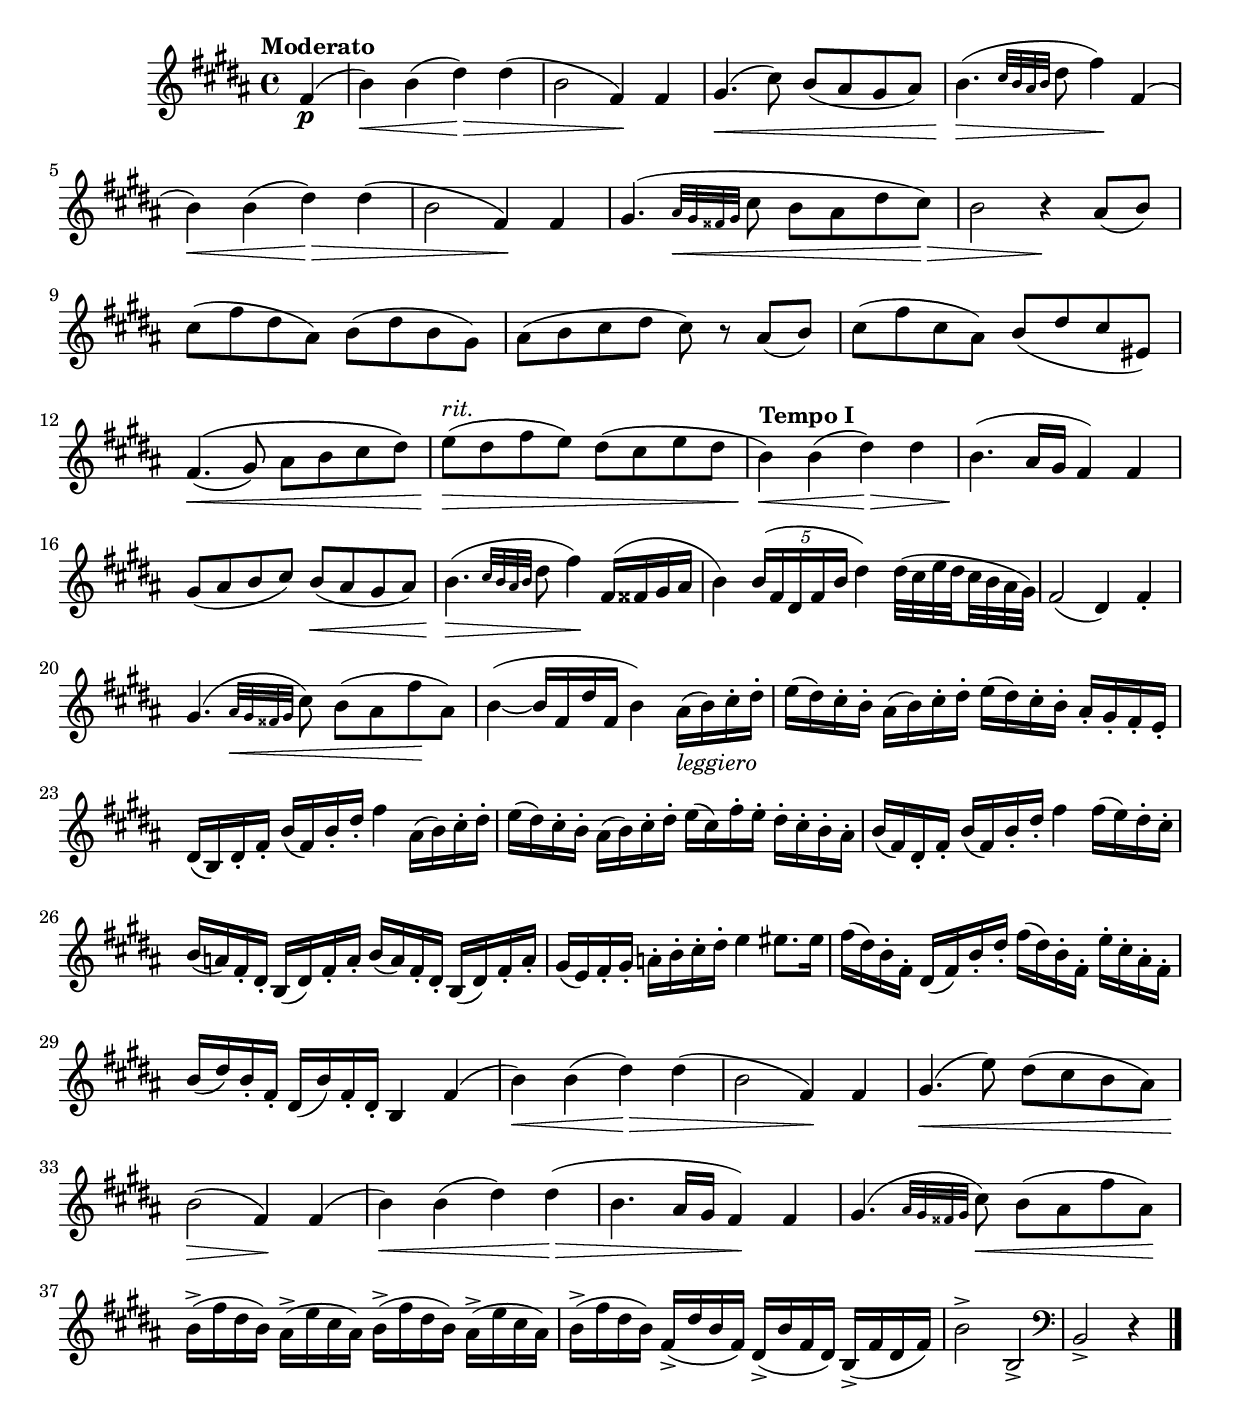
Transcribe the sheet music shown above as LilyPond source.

\version "2.22.0"

\version "2.22.0"

#(define subdivide-beams (define-music-function (baseMoment beatStructure music) (rational? list? ly:music?)
#{
  \set subdivideBeams = ##t
  \set baseMoment = #(ly:make-moment baseMoment)
  \set beatStructure = #beatStructure
  #music
  \unset beatStructure
  \unset baseMoment
  \unset subdivideBeams
#}))

\include "settings.ily"

\relative {
  \language "english"

  \transposition f

  \tempo "Moderato"

  \key b \major
  \time 4/4

  \partial 4 { f-sharp'4( \p } |
  b4) \< b( d-sharp) \> d-sharp( |
  \once \stemDown b2 f-sharp4) \! f-sharp |
  g-sharp4.( \< c-sharp8) b( a-sharp g-sharp a-sharp) |
  b4.( \> \grace { c-sharp32 b a-sharp b } d-sharp8 f-sharp4) \! f-sharp,( |
  b4) \< b( d-sharp) \> d-sharp( |
  \once \stemDown b2 f-sharp4) \! f-sharp |
  g-sharp4.( \grace { a-sharp32 \< g-sharp f-sharpsharp g-sharp } c-sharp8 b a-sharp d-sharp c-sharp) \> |
  b2 r4 \! a-sharp8( b) |
  c-sharp8( f-sharp d-sharp a-sharp) b( d-sharp b g-sharp) |
  a-sharp8( b c-sharp d-sharp c-sharp) r a-sharp8( b) |
  c-sharp8( f-sharp c-sharp a-sharp) b( d-sharp c-sharp e-sharp,) |
  f-sharp4.\(( \< g-sharp8) a-sharp b c-sharp d-sharp\) |
  e8^\markup { \italic "rit." }( \> d-sharp f-sharp e) d-sharp( c-sharp e d-sharp |
  \tempo "Tempo I"
  b4) \< b( d-sharp) \> d-sharp |
  b4.( \! a-sharp16 g-sharp f-sharp4) f-sharp |
  g-sharp8( a-sharp b c-sharp) b( \< a-sharp g-sharp a-sharp) |
  b4.( \> \grace { c-sharp32 b a-sharp b } d-sharp8 f-sharp4) \! f-sharp,16( f-sharpsharp g-sharp a-sharp |
  b4) \tuplet 5/4 { b16( f-sharp d-sharp f-sharp b } d-sharp4) \subdivide-beams #1/8 2,2,2,2 { d-sharp32( c-sharp e d-sharp c-sharp b a-sharp g-sharp) } |
  f-sharp2( d-sharp4) f-sharp4-. |
  g-sharp4.( \grace { a-sharp32 \< g-sharp f-sharpsharp g-sharp } c-sharp8) b( a-sharp f-sharp' \! a-sharp,) |
  b4~( b16 f-sharp d-sharp' f-sharp, b4) a-sharp16_\markup { \italic "leggiero" }( b) c-sharp-. d-sharp-. |

  e16( d-sharp) c-sharp-. b-. a-sharp( b) c-sharp-. d-sharp-. e( d-sharp) c-sharp-. b-. a-sharp-. g-sharp-. f-sharp-. e-. |
  d-sharp16( b) d-sharp-. f-sharp-. b( f-sharp) b-. d-sharp-. f-sharp4 a-sharp,16( b) c-sharp-. d-sharp-.
  e16( d-sharp) c-sharp-. b-. a-sharp( b) c-sharp-. d-sharp-. e( c-sharp) f-sharp-. e-. d-sharp-. c-sharp-. b-. a-sharp-. |
  b16( f-sharp) d-sharp-. f-sharp-. b( f-sharp) b-. d-sharp-. f-sharp4 f-sharp16( e) d-sharp-. c-sharp-. |
  \repeat unfold 2 { b( a) f-sharp-. d-sharp-. b( d-sharp) f-sharp-. a-. } |
  g-sharp16( e) f-sharp-. g-sharp-. a-. b-. c-sharp-. d-sharp-. e4 e-sharp8. e-sharp16 |
  f-sharp16( d-sharp) b-. f-sharp-. d-sharp( f-sharp) b-. d-sharp-. f-sharp( d-sharp) b-. f-sharp-. e'-. c-sharp-. a-sharp-. f-sharp-. |
  b16( d-sharp) b-. f-sharp-. d-sharp( b') f-sharp-. d-sharp-. b4 f-sharp'4( |

  b4) \< b( d-sharp) \> d-sharp( |
  \once \stemDown b2 f-sharp4) \! f-sharp |
  g-sharp4.( \< e'8) d-sharp( c-sharp b a-sharp) |
  \once \stemDown b2( \> f-sharp4) \! f-sharp( |
  b4) \< b( d-sharp) d-sharp( \> |
  b4. a-sharp16 g-sharp f-sharp4) \! f-sharp |
  g-sharp4.( \grace { a-sharp32 g-sharp f-sharpsharp g-sharp } c-sharp8) \< b( a-sharp f-sharp' a-sharp,) \! |
  \repeat unfold 2 { b16->( f-sharp' d-sharp b) a-sharp->( e' c-sharp a-sharp) } |
  b16->( f-sharp' d-sharp b) f-sharp->( d-sharp' b f-sharp) d-sharp->( b' f-sharp d-sharp) b->( f-sharp' d-sharp f-sharp) |
  b2-> b,-> |
  \partial 2. { \clef \bass-clef-name b,2-> r4 } | \bar "|."
}
